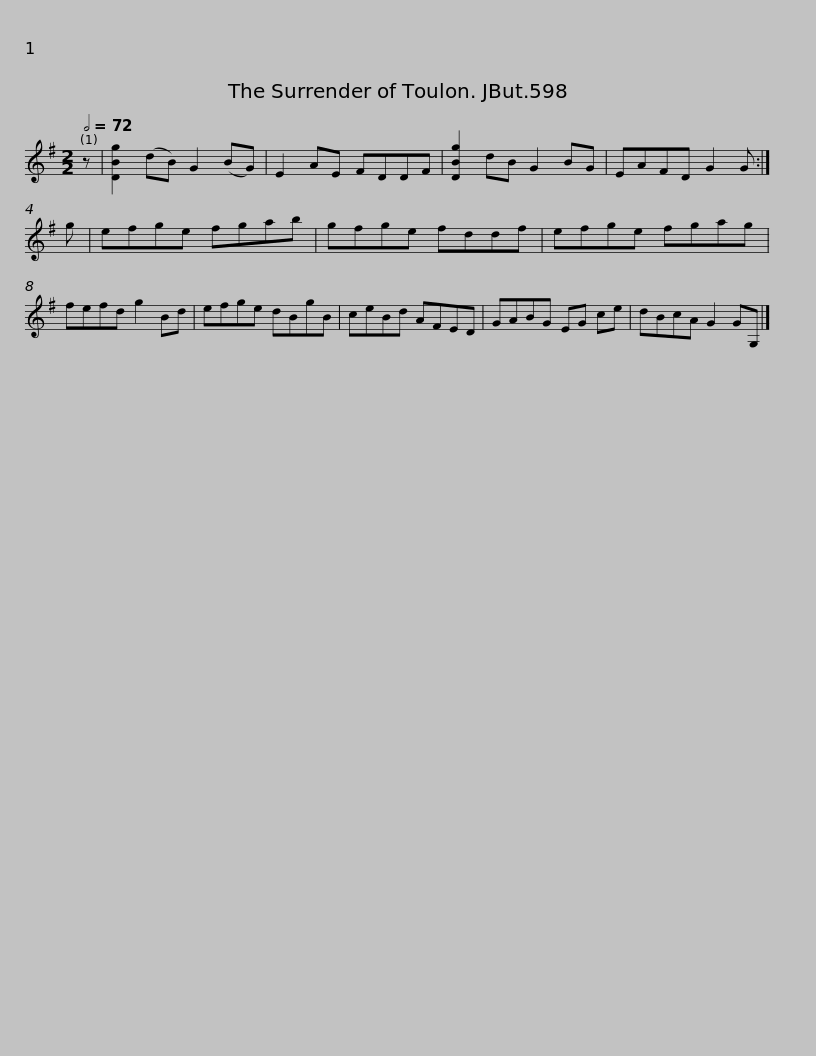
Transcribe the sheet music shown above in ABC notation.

X:1
L:1/8
Q:1/2=72
M:2/2
I:linebreak $
K:G
V:1 treble
V:1
 z | [DBg]2 (dB) G2 (BG) | E2 AE FDDF | [DBg]2 dB G2 BG | EAFD G2 G :| %5
 g | efge fgab |$ gfge fddf | efge fgag | fefd g2 Bd | %10
 efge dBgB | ceBd AFED |$ GABG EG ce | dBcA G2 GG, |] %14
